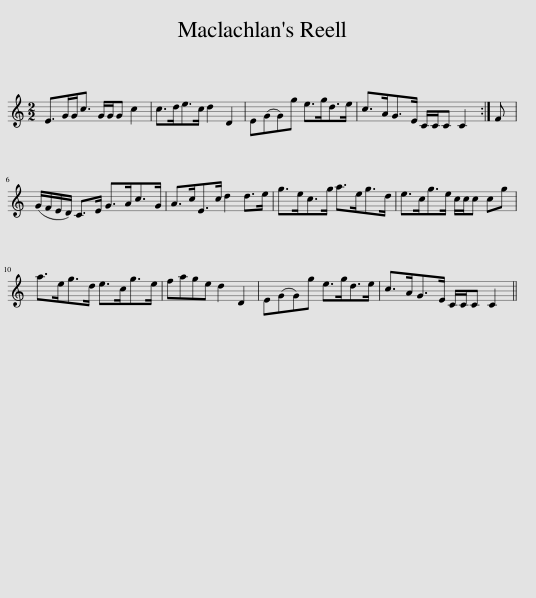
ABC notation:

X:1
L:1/8
M:2/2
I:linebreak $
K:C
V:1 treble
V:1
 E>GG<c G/G/G c2 | c>de>c d2 D2 | E(GG)g e>gd>e | c>AG>E C/C/C C2 :| F |$ %5
 (G/F/E/D/) C>E G>Ac>G | A>cE>c d2 d>e | g>ec>g a>eg>d | e>cg>e c/c/c cg |$ a>eg>d e>cg>e | %10
 fage d2 D2 | E(GG)g e>gd>e | c>AG>E C/C/C C2 || %13
